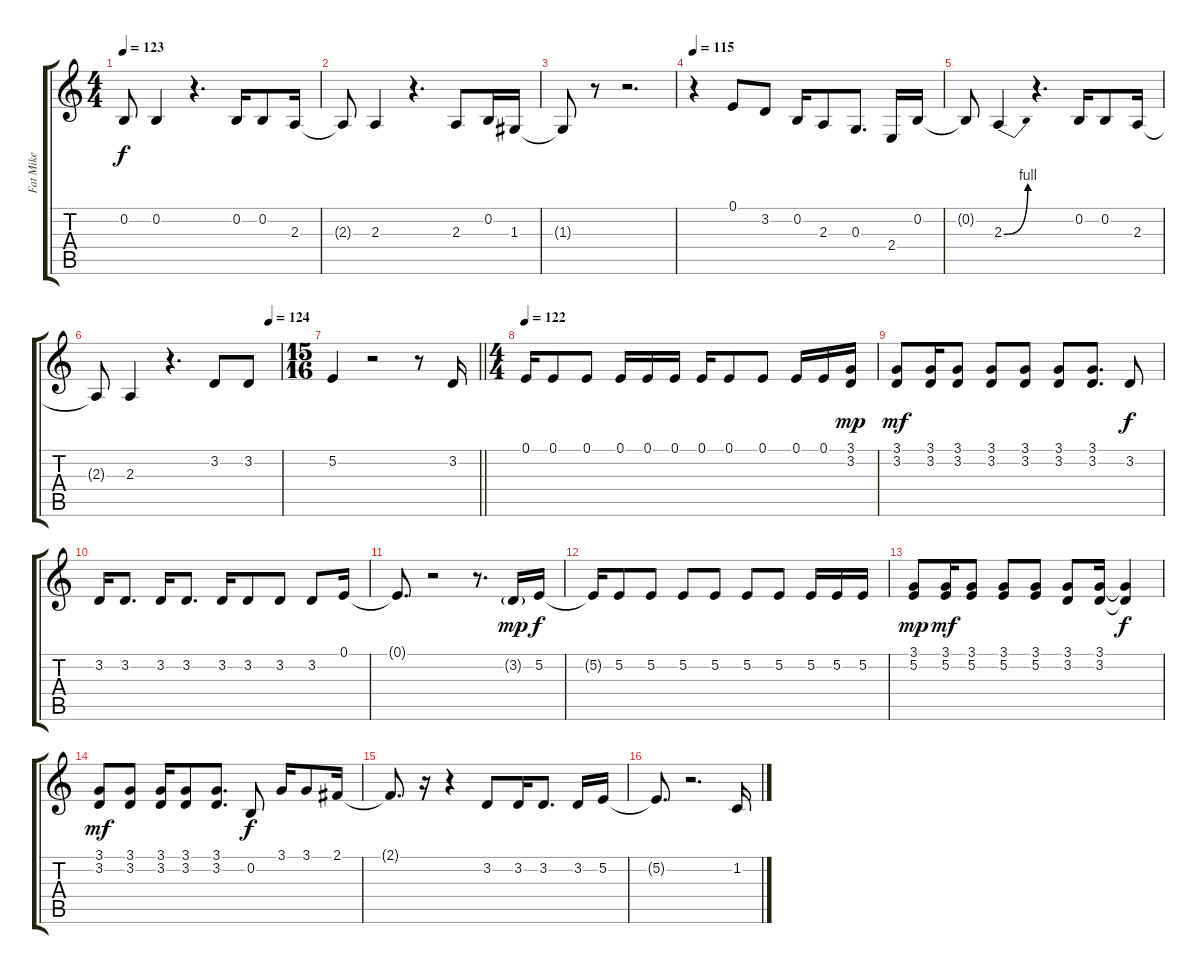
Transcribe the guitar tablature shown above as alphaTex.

\track ("Fat Mike" "Fat Mike") {instrument bassoon}
\staff {score tabs}
\tuning (E4 B3 G3 D3 A2 E2) {hide}
\ts (4 4)
\tempo 123
\clef g2
\ks c
0.2{t}.8{dy f} 0.2.4 r.4{d} 0.2.16 0.2.8 2.3.16 |
2.3{t}.8 2.3.4 r.4{d} 2.3.8 0.2.16 1.3.16 |
1.3{t}.8 r.8 r.2{d} |
\tempo 115
r.4 0.1.8 3.2.8 0.2.16 2.3.8 0.3.8{d} 2.4.16 0.2.16 |
0.2{t}.8 2.3{be (bend 0 0 60 4)}.4 r.4{d} 0.2.16 0.2.8 2.3.16 |
\tempo (124 0.9375)
2.3{t}.8 2.3.4 r.4{d} 3.2.8 3.2.8 |
\ts (15 16)
\barLineRight lightlight
5.2.4 r.2 r.8 3.2.16 |
\ts (4 4)
\section ("" "")
\tempo 122
0.1.16 0.1.8 0.1.8 0.1.16 0.1.16 0.1.16 0.1.16 0.1.8 0.1.8 0.1.16 0.1.16 (3.1 3.2).16{dy mp} |
(3.1 3.2).8{dy mf} (3.1 3.2).16 (3.1 3.2).8 (3.1 3.2).8 (3.1 3.2).8 (3.1 3.2).8 (3.1 3.2).8{d} 3.2.8{dy f} |
3.2.16 3.2.8{d} 3.2.16 3.2.8{d} 3.2.16 3.2.8 3.2.8 3.2.8 0.1.16 |
0.1{t}.8{d} r.2 r.8{d} 3.2{g}.16{dy mp} 5.2.16{dy f} |
5.2{t}.16 5.2.8 5.2.8 5.2.8 5.2.8 5.2.8 5.2.8 5.2.16 5.2.16 5.2.16 |
(3.1 5.2).8{dy mp} (3.1 5.2).16{dy mf} (3.1 5.2).8 (3.1 5.2).8 (3.1 5.2).8 (3.1 3.2).8 (3.1 3.2).16 (3.1{t} 3.2{t}).4{dy f} |
(3.1 3.2).8{dy mf} (3.1 3.2).8 (3.1 3.2).16 (3.1 3.2).8 (3.1 3.2).8{d} 0.2.8{dy f} 3.1.16 3.1.8 2.1.16 |
2.1{t}.8{d} r.16 r.4 3.2.8 3.2.16 3.2.8{d} 3.2.16 5.2.16 |
5.2{t}.8{d} r.2{d} 1.2.16
